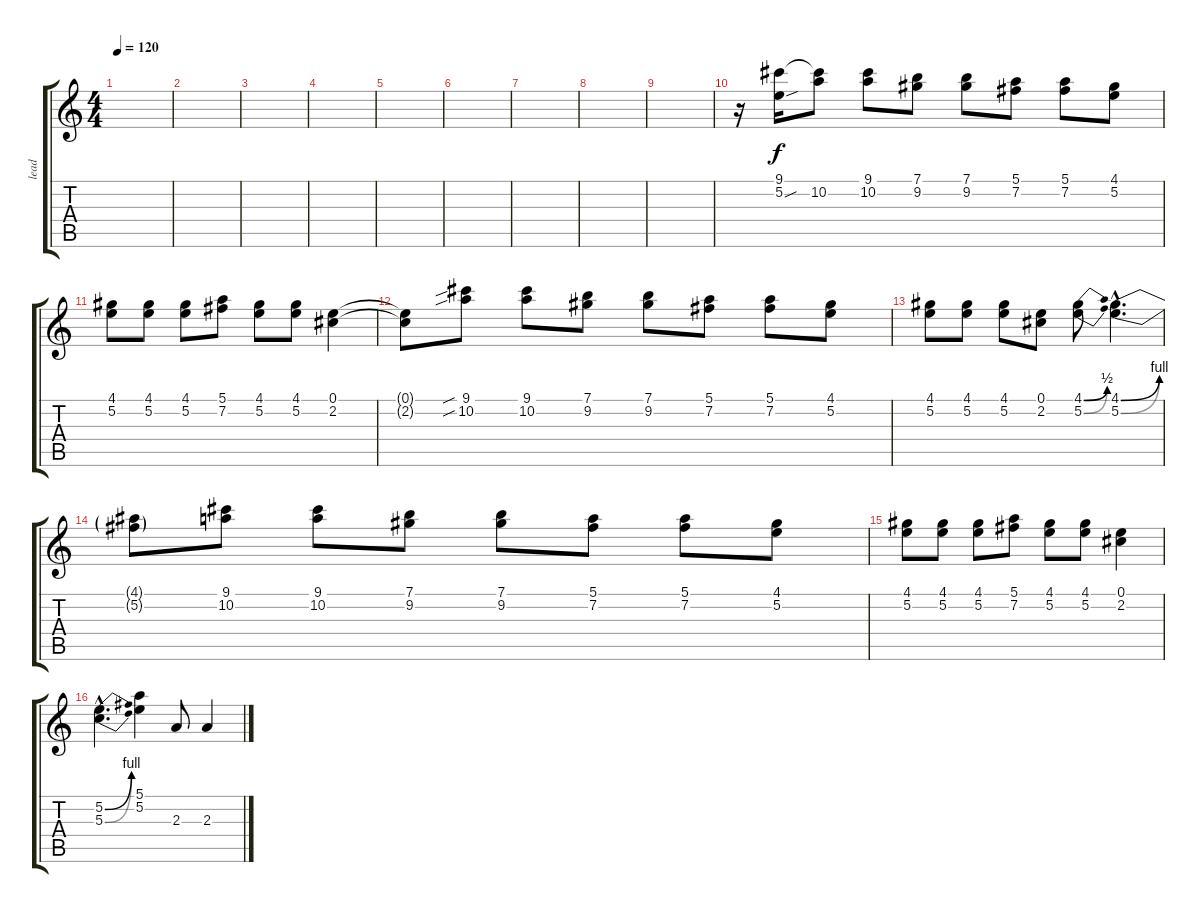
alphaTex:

\track ("lead" "lead") {instrument overdrivenguitar}
\staff {score tabs}
\tuning (E4 B3 G3 D3 A2 E2) {hide}
\ts (4 4)
\tempo 120
\clef g2
\ks c
|
|
|
|
|
|
|
|
|
r.16 (9.1 5.2{sou}).16 (9.1{t} 10.2).8 (9.1 10.2).8 (7.1 9.2).8 (7.1 9.2).8 (5.1 7.2).8 (5.1 7.2).8 (4.1 5.2).8 |
(4.1 5.2).8 (4.1 5.2).8 (4.1 5.2).8 (5.1 7.2).8 (4.1 5.2).8 (4.1 5.2).8 (0.1 2.2).4 |
(0.1{t} 2.2{t}).8 (9.1{sib} 10.2{sib}).8 (9.1 10.2).8 (7.1 9.2).8 (7.1 9.2).8 (5.1 7.2).8 (5.1 7.2).8 (4.1 5.2).8 |
(4.1 5.2).8 (4.1 5.2).8 (4.1 5.2).8 (0.1 2.2).8 (4.1{be (bend 0 0 60 2)} 5.2{be (bend 0 0 60 2)}).8 (4.1{be (bend 0 0 60 4) hac} 5.2{be (bend 0 0 60 4) hac}).4{d} |
(4.1{t} 5.2{t}).8 (9.1 10.2).8 (9.1 10.2).8 (7.1 9.2).8 (7.1 9.2).8 (5.1 7.2).8 (5.1 7.2).8 (4.1 5.2).8 |
(4.1 5.2).8 (4.1 5.2).8 (4.1 5.2).8 (5.1 7.2).8 (4.1 5.2).8 (4.1 5.2).8 (0.1 2.2).4 |
(5.2{be (bend 0 0 60 4) hac} 5.3{be (bend 0 0 60 4) hac}).4{d} (5.1 5.2).4 2.3.8 2.3.4
